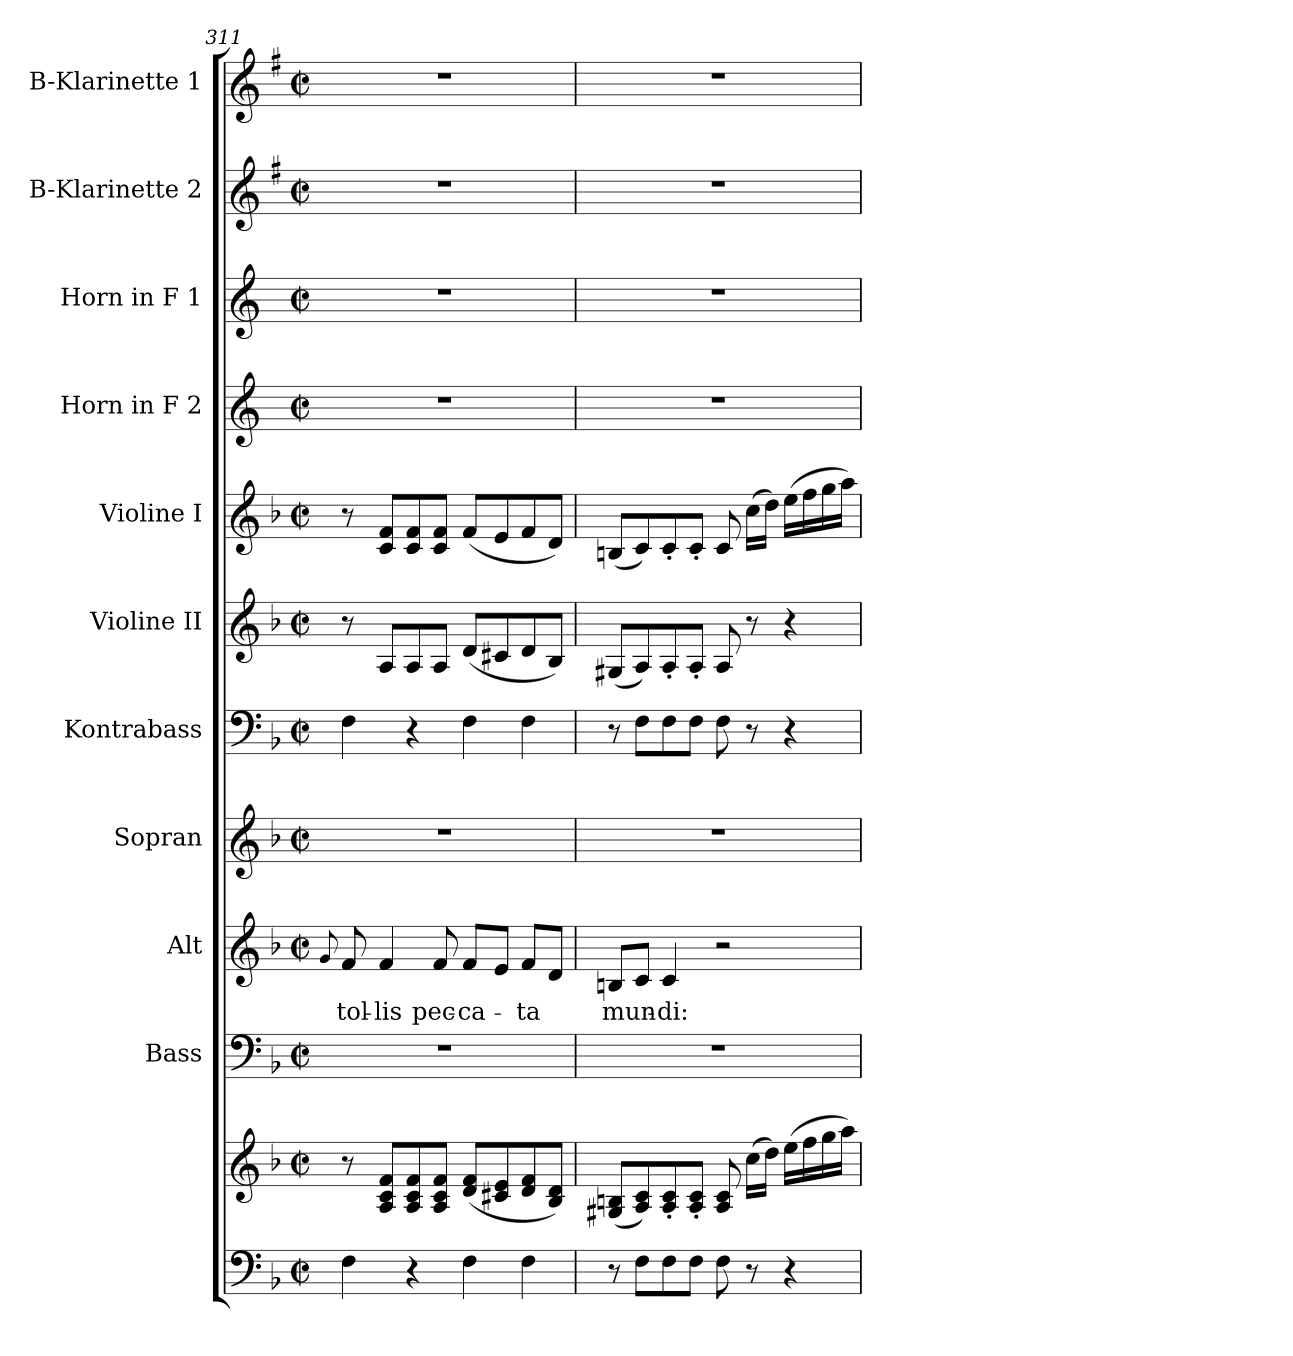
**kern	**kern	**kern	**kern	**text	**kern	**kern	**kern	**kern	**kern	**kern	**kern	**kern
*part11	*part11	*part10	*part9	*part9	*part8	*part7	*part6	*part5	*part4	*part3	*part2	*part1
*staff12	*staff11	*staff10	*staff9	*staff9	*staff8	*staff7	*staff6	*staff5	*staff4	*staff3	*staff2	*staff1
*	*	*I"Bass	*I"Alt	*	*I"Sopran	*I"Kontrabass	*I"Violine II	*I"Violine I	*I"Horn in F 2	*I"Horn in F 1	*I"B-Klarinette 2	*I"B-Klarinette 1
*	*	*I'B.	*I'A.	*	*I'S.	*I'Kb.	*I'Vl. II	*I'Vl. I	*	*	*I'B Kl. 2	*I'B Kl. 1
*clefF4	*clefG2	*clefF4	*clefG2	*	*clefG2	*clefF4	*clefG2	*clefG2	*clefG2	*clefG2	*clefG2	*clefG2
*	*	*	*	*	*	*ITrd7c12	*	*	*ITrd4c7	*ITrd4c7	*ITrd1c2	*ITrd1c2
*k[b-]	*k[b-]	*k[b-]	*k[b-]	*	*k[b-]	*k[b-]	*k[b-]	*k[b-]	*k[b-]	*k[b-]	*k[b-]	*k[b-]
*F:	*F:	*F:	*F:	*	*F:	*F:	*F:	*F:	*F:	*F:	*F:	*F:
*M2/2	*M2/2	*M2/2	*M2/2	*	*M2/2	*M2/2	*M2/2	*M2/2	*M2/2	*M2/2	*M2/2	*M2/2
*met(c|)	*met(c|)	*met(c|)	*met(c|)	*	*met(c|)	*met(c|)	*met(c|)	*met(c|)	*met(c|)	*met(c|)	*met(c|)	*met(c|)
=311	=311	=311	=311	=311	=311	=311	=311	=311	=311	=311	=311	=311
.	.	.	8qqg/	.	.	.	.	.	.	.	.	.
!	!	!	!	!LO:LY:b	!	!	!	!	!	!	!	!
4F\	8r	1r	8f/	tol-	1r	4FF\	8r	8r	1r	1r	1r	1r
!	!	!	!	!LO:LY:b	!	!	!	!	!	!	!	!
.	8A/ 8c/ 8f/L	.	4f/	-lis	.	.	8A/L	8c/ 8f/L	.	.	.	.
4r	8A/ 8c/ 8f/	.	.	.	.	4r	8A/	8c/ 8f/	.	.	.	.
!	!	!	!	!LO:LY:b	!	!	!	!	!	!	!	!
.	8A/ 8c/ 8f/J	.	8f/	pec-	.	.	8A/J	8c/ 8f/J	.	.	.	.
!	!	!	!	!LO:LY:b	!	!	!	!	!	!	!	!
4F\	(<8d/ 8f/L	.	8f/L	-ca-	.	4FF\	(<8d/L	(<8f/L	.	.	.	.
.	8c#X/ 8e/	.	8e/J	.	.	.	8c#X/	8e/	.	.	.	.
!	!	!	!	!LO:LY:b	!	!	!	!	!	!	!	!
4F\	8d/ 8f/	.	8f/L	-ta	.	4FF\	8d/	8f/	.	.	.	.
.	8B-/ 8d/J)	.	8d/J	.	.	.	8B-/J)	8d/J)	.	.	.	.
!!LO:PB:g=z
=312	=312	=312	=312	=312	=312	=312	=312	=312	=312	=312	=312	=312
!	!	!	!	!LO:LY:b	!	!	!	!	!	!	!	!
8r	(<8G#X/ 8Bn/L	1r	8Bn/L	mun-	1r	8r	(<8G#X/L	(<8Bn/L	1r	1r	1r	1r
8F\L	8A/ 8c/)	.	8c/J	.	.	8FF\L	8A/)	8c/)	.	.	.	.
!	!	!	!	!LO:LY:b	!	!	!	!	!	!	!	!
8F\	8A/'< 8c/'<	.	4c/	-di:	.	8FF\	8A'</	8c'</	.	.	.	.
8F\J	8A/'< 8c/'<J	.	.	.	.	8FF\J	8A'</J	8c'</J	.	.	.	.
8F\	8A/ 8c/	.	2r	.	.	8FF\	8A/	8c/	.	.	.	.
8r	(>16cc\LL	.	.	.	.	8r	8r	(>16cc\LL	.	.	.	.
.	16dd\JJ)	.	.	.	.	.	.	16dd\JJ)	.	.	.	.
4r	(>16ee\LL	.	.	.	.	4r	4r	(>16ee\LL	.	.	.	.
.	16ff\	.	.	.	.	.	.	16ff\	.	.	.	.
.	16gg\	.	.	.	.	.	.	16gg\	.	.	.	.
.	16aa\JJ)	.	.	.	.	.	.	16aa\JJ)	.	.	.	.
=	=	=	=	=	=	=	=	=	=	=	=	=
*-	*-	*-	*-	*-	*-	*-	*-	*-	*-	*-	*-	*-
